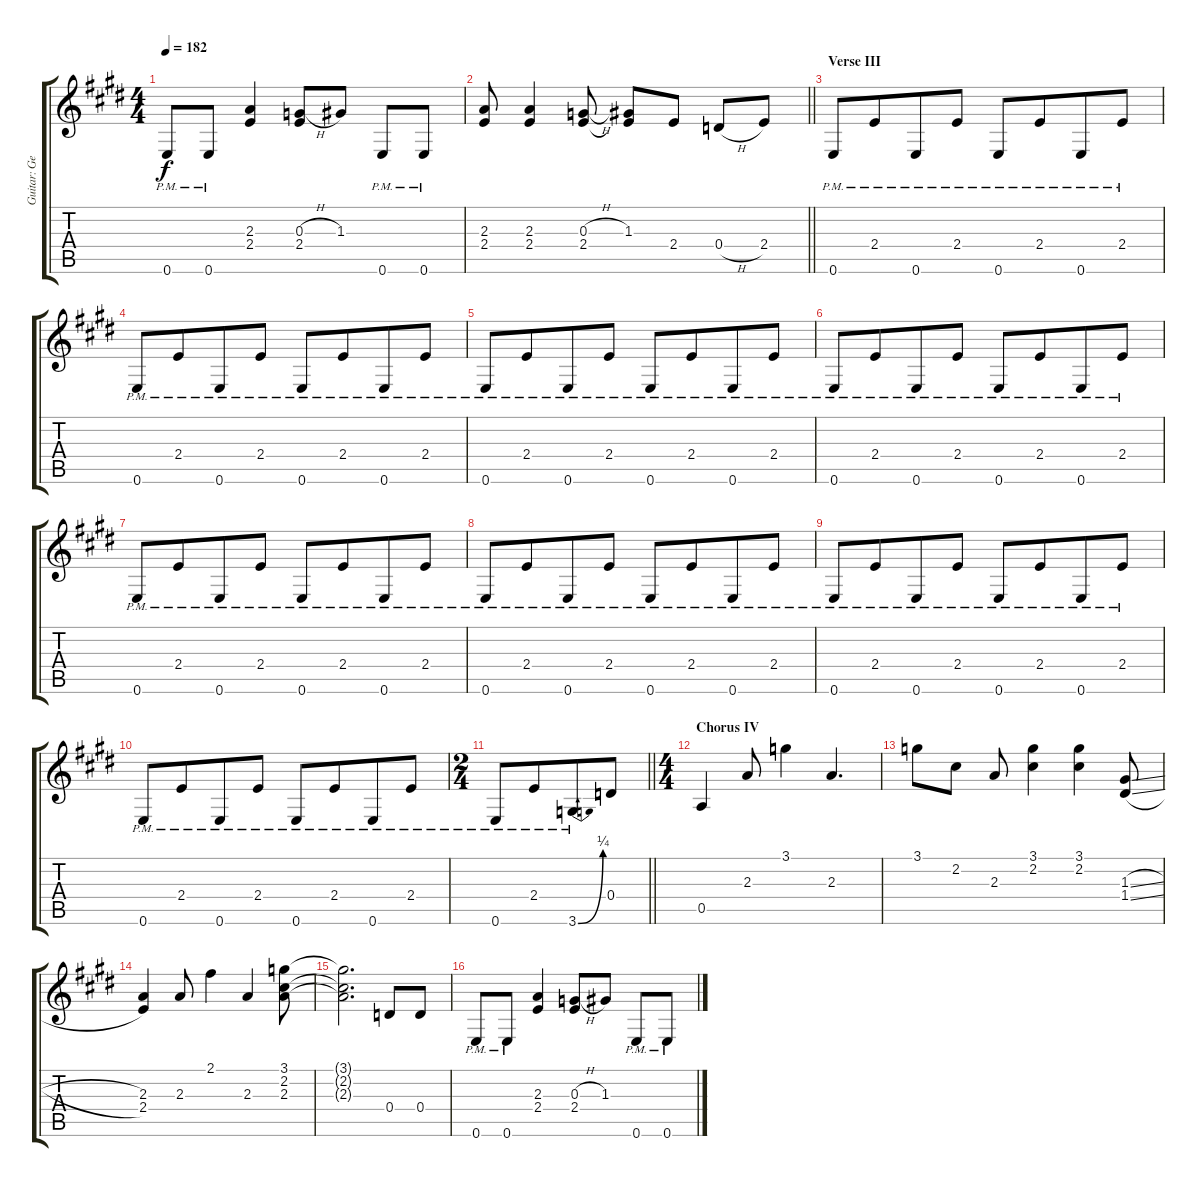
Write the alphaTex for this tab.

\track ("Guitar: George" "Guitar: Ge") {instrument distortionguitar}
\staff {score tabs}
\tuning (E4 B3 G3 D3 A2 E2) {hide}
\ts (4 4)
\tempo 182
\clef g2
\ks e
0.6{pm}.8{dy f} 0.6{pm}.8 (2.3 2.4).4 (0.3{h} 2.4).8 1.3.8 0.6{pm}.8 0.6{pm}.8 |
\barLineRight lightlight
(2.3 2.4).8 (2.3 2.4).4 (0.3{h} 2.4).8 (1.3 2.4{t}).8 2.4.8 0.4{h}.8 2.4.8 |
\section ("" "Verse III")
0.6{pm}.8 2.4{pm}.8{beam merge} 0.6{pm}.8 2.4{pm}.8 0.6{pm}.8 2.4{pm}.8{beam merge} 0.6{pm}.8 2.4{pm}.8 |
0.6{pm}.8 2.4{pm}.8{beam merge} 0.6{pm}.8 2.4{pm}.8 0.6{pm}.8 2.4{pm}.8{beam merge} 0.6{pm}.8 2.4{pm}.8 |
0.6{pm}.8 2.4{pm}.8{beam merge} 0.6{pm}.8 2.4{pm}.8 0.6{pm}.8 2.4{pm}.8{beam merge} 0.6{pm}.8 2.4{pm}.8 |
0.6{pm}.8 2.4{pm}.8{beam merge} 0.6{pm}.8 2.4{pm}.8 0.6{pm}.8 2.4{pm}.8{beam merge} 0.6{pm}.8 2.4{pm}.8 |
0.6{pm}.8 2.4{pm}.8{beam merge} 0.6{pm}.8 2.4{pm}.8 0.6{pm}.8 2.4{pm}.8{beam merge} 0.6{pm}.8 2.4{pm}.8 |
0.6{pm}.8 2.4{pm}.8{beam merge} 0.6{pm}.8 2.4{pm}.8 0.6{pm}.8 2.4{pm}.8{beam merge} 0.6{pm}.8 2.4{pm}.8 |
0.6{pm}.8 2.4{pm}.8{beam merge} 0.6{pm}.8 2.4{pm}.8 0.6{pm}.8 2.4{pm}.8{beam merge} 0.6{pm}.8 2.4{pm}.8 |
0.6{pm}.8 2.4{pm}.8{beam merge} 0.6{pm}.8 2.4{pm}.8 0.6{pm}.8 2.4{pm}.8{beam merge} 0.6{pm}.8 2.4{pm}.8 |
\ts (2 4)
\barLineRight lightlight
0.6{pm}.8 2.4{pm}.8{beam merge} 3.6{be (bend 0 0 60 1) pm}.8 0.4.8 |
\ts (4 4)
\section ("" "Chorus IV")
0.5.4 2.3.8 3.1.4 2.3.4{d} |
3.1.8 2.2.8 2.3.8 (3.1 2.2).4 (3.1 2.2).4 (1.3{sl} 1.4{sl}).8 |
(2.3 2.4).4 2.3.8 2.1.4 2.3.4 (3.1 2.2 2.3).8 |
(3.1{t} 2.2{t} 2.3{t}).2{d} 0.4.8 0.4.8 |
0.6{pm}.8 0.6{pm}.8 (2.3 2.4).4 (0.3{h} 2.4).8 1.3.8 0.6{pm}.8 0.6{pm}.8
